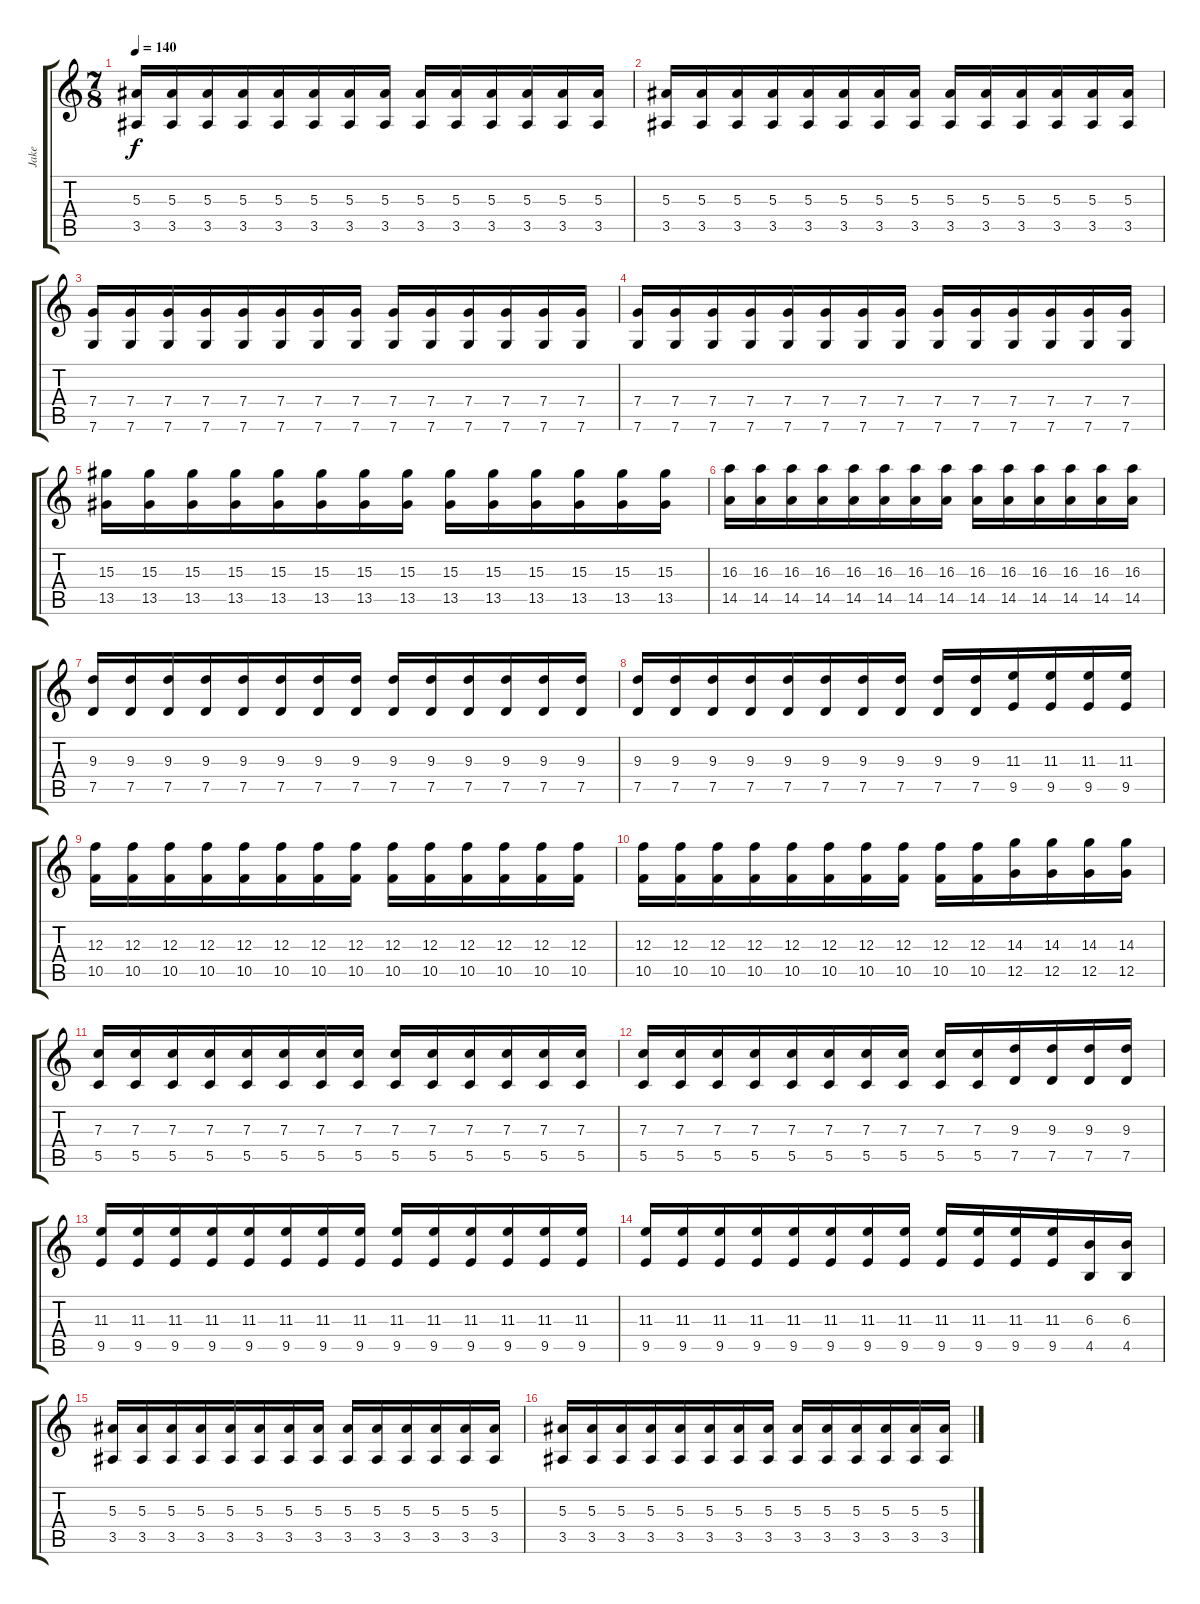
\track ("Jake" "Jake") {instrument overdrivenguitar}
\staff {score tabs}
\tuning (D4 A3 F3 C3 G2 C2) {hide}
\ts (7 8)
\tempo 140
\clef g2
\ks c
(5.3 3.5).16{dy f} (5.3 3.5).16 (5.3 3.5).16 (5.3 3.5).16 (5.3 3.5).16 (5.3 3.5).16 (5.3 3.5).16 (5.3 3.5).16 (5.3 3.5).16 (5.3 3.5).16 (5.3 3.5).16 (5.3 3.5).16 (5.3 3.5).16 (5.3 3.5).16 |
(5.3 3.5).16 (5.3 3.5).16 (5.3 3.5).16 (5.3 3.5).16 (5.3 3.5).16 (5.3 3.5).16 (5.3 3.5).16 (5.3 3.5).16 (5.3 3.5).16 (5.3 3.5).16 (5.3 3.5).16 (5.3 3.5).16 (5.3 3.5).16 (5.3 3.5).16 |
(7.4 7.6).16 (7.4 7.6).16 (7.4 7.6).16 (7.4 7.6).16 (7.4 7.6).16 (7.4 7.6).16 (7.4 7.6).16 (7.4 7.6).16 (7.4 7.6).16 (7.4 7.6).16 (7.4 7.6).16 (7.4 7.6).16 (7.4 7.6).16 (7.4 7.6).16 |
(7.4 7.6).16 (7.4 7.6).16 (7.4 7.6).16 (7.4 7.6).16 (7.4 7.6).16 (7.4 7.6).16 (7.4 7.6).16 (7.4 7.6).16 (7.4 7.6).16 (7.4 7.6).16 (7.4 7.6).16 (7.4 7.6).16 (7.4 7.6).16 (7.4 7.6).16 |
(15.3 13.5).16 (15.3 13.5).16 (15.3 13.5).16 (15.3 13.5).16 (15.3 13.5).16 (15.3 13.5).16 (15.3 13.5).16 (15.3 13.5).16 (15.3 13.5).16 (15.3 13.5).16 (15.3 13.5).16 (15.3 13.5).16 (15.3 13.5).16 (15.3 13.5).16 |
(16.3 14.5).16 (16.3 14.5).16 (16.3 14.5).16 (16.3 14.5).16 (16.3 14.5).16 (16.3 14.5).16 (16.3 14.5).16 (16.3 14.5).16 (16.3 14.5).16 (16.3 14.5).16 (16.3 14.5).16 (16.3 14.5).16 (16.3 14.5).16 (16.3 14.5).16 |
(9.3 7.5).16 (9.3 7.5).16 (9.3 7.5).16 (9.3 7.5).16 (9.3 7.5).16 (9.3 7.5).16 (9.3 7.5).16 (9.3 7.5).16 (9.3 7.5).16 (9.3 7.5).16 (9.3 7.5).16 (9.3 7.5).16 (9.3 7.5).16 (9.3 7.5).16 |
(9.3 7.5).16 (9.3 7.5).16 (9.3 7.5).16 (9.3 7.5).16 (9.3 7.5).16 (9.3 7.5).16 (9.3 7.5).16 (9.3 7.5).16 (9.3 7.5).16 (9.3 7.5).16 (11.3 9.5).16 (11.3 9.5).16 (11.3 9.5).16 (11.3 9.5).16 |
(12.3 10.5).16 (12.3 10.5).16 (12.3 10.5).16 (12.3 10.5).16 (12.3 10.5).16 (12.3 10.5).16 (12.3 10.5).16 (12.3 10.5).16 (12.3 10.5).16 (12.3 10.5).16 (12.3 10.5).16 (12.3 10.5).16 (12.3 10.5).16 (12.3 10.5).16 |
(12.3 10.5).16 (12.3 10.5).16 (12.3 10.5).16 (12.3 10.5).16 (12.3 10.5).16 (12.3 10.5).16 (12.3 10.5).16 (12.3 10.5).16 (12.3 10.5).16 (12.3 10.5).16 (14.3 12.5).16 (14.3 12.5).16 (14.3 12.5).16 (14.3 12.5).16 |
(7.3 5.5).16 (7.3 5.5).16 (7.3 5.5).16 (7.3 5.5).16 (7.3 5.5).16 (7.3 5.5).16 (7.3 5.5).16 (7.3 5.5).16 (7.3 5.5).16 (7.3 5.5).16 (7.3 5.5).16 (7.3 5.5).16 (7.3 5.5).16 (7.3 5.5).16 |
(7.3 5.5).16 (7.3 5.5).16 (7.3 5.5).16 (7.3 5.5).16 (7.3 5.5).16 (7.3 5.5).16 (7.3 5.5).16 (7.3 5.5).16 (7.3 5.5).16 (7.3 5.5).16 (9.3 7.5).16 (9.3 7.5).16 (9.3 7.5).16 (9.3 7.5).16 |
(11.3 9.5).16 (11.3 9.5).16 (11.3 9.5).16 (11.3 9.5).16 (11.3 9.5).16 (11.3 9.5).16 (11.3 9.5).16 (11.3 9.5).16 (11.3 9.5).16 (11.3 9.5).16 (11.3 9.5).16 (11.3 9.5).16 (11.3 9.5).16 (11.3 9.5).16 |
(11.3 9.5).16 (11.3 9.5).16 (11.3 9.5).16 (11.3 9.5).16 (11.3 9.5).16 (11.3 9.5).16 (11.3 9.5).16 (11.3 9.5).16 (11.3 9.5).16 (11.3 9.5).16 (11.3 9.5).16 (11.3 9.5).16 (6.3 4.5).16 (6.3 4.5).16 |
(5.3 3.5).16 (5.3 3.5).16 (5.3 3.5).16 (5.3 3.5).16 (5.3 3.5).16 (5.3 3.5).16 (5.3 3.5).16 (5.3 3.5).16 (5.3 3.5).16 (5.3 3.5).16 (5.3 3.5).16 (5.3 3.5).16 (5.3 3.5).16 (5.3 3.5).16 |
(5.3 3.5).16 (5.3 3.5).16 (5.3 3.5).16 (5.3 3.5).16 (5.3 3.5).16 (5.3 3.5).16 (5.3 3.5).16 (5.3 3.5).16 (5.3 3.5).16 (5.3 3.5).16 (5.3 3.5).16 (5.3 3.5).16 (5.3 3.5).16 (5.3 3.5).16
